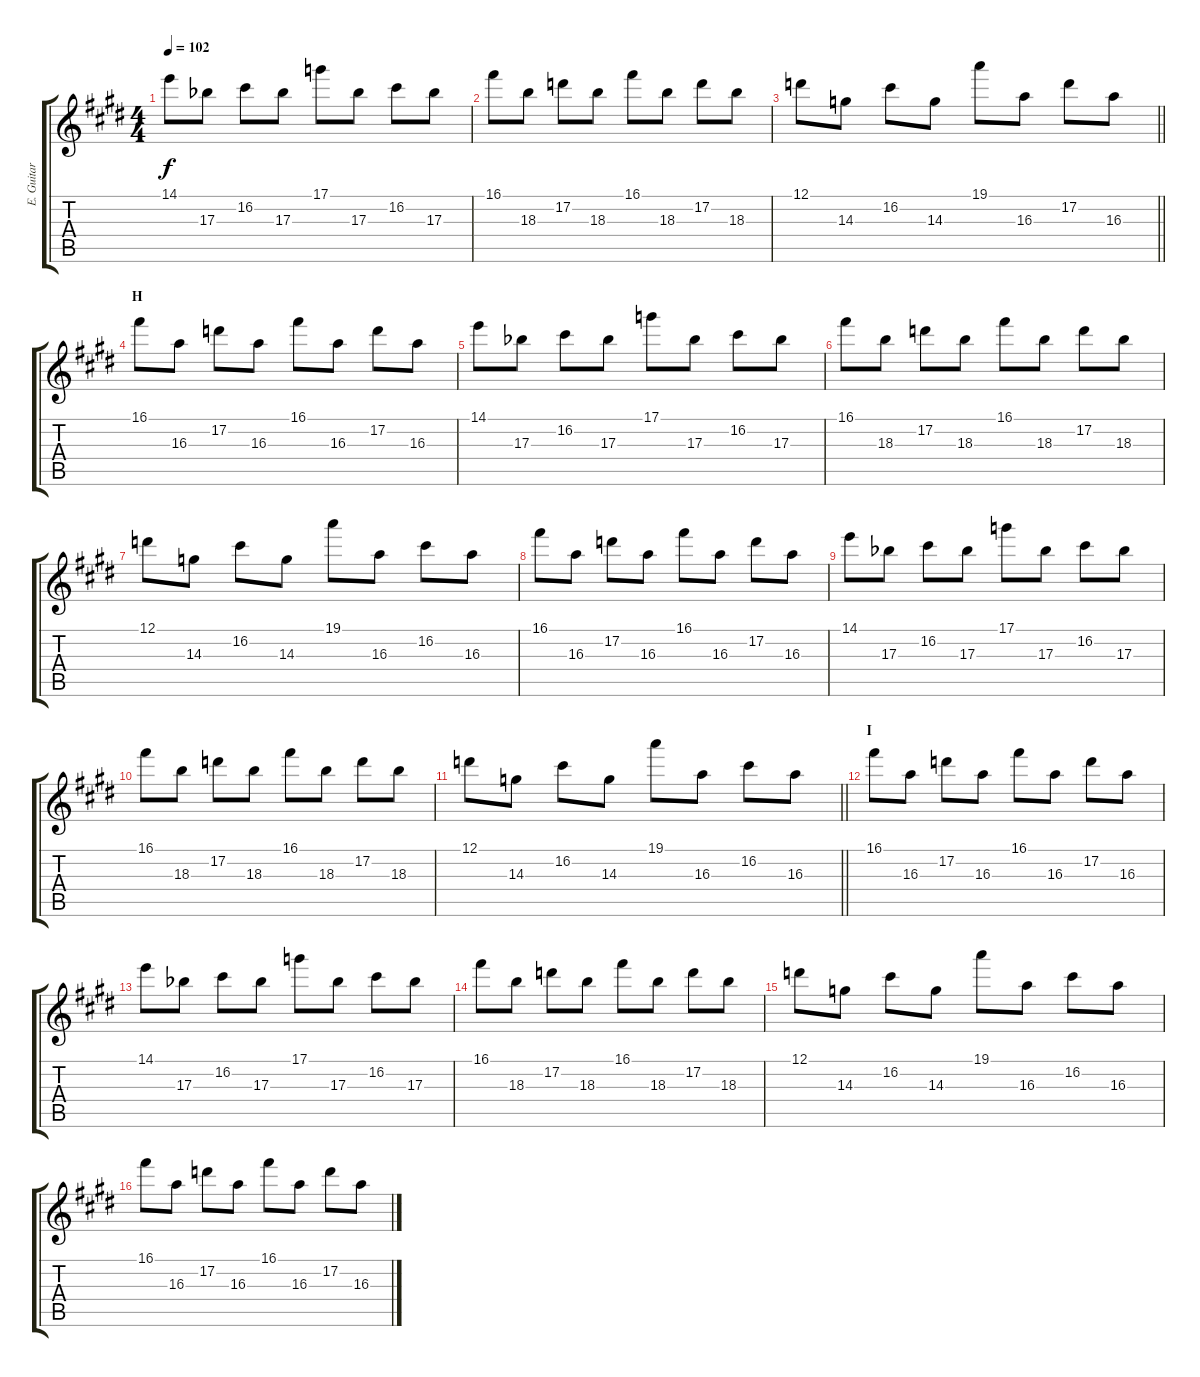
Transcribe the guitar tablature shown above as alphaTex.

\track ("E. Guitar I" "E. Guitar ") {instrument overdrivenguitar}
\staff {score tabs}
\tuning (D4 A3 F3 C3 G2 D2) {hide}
\ts (4 4)
\tempo 102
\clef g2
\ks e
14.1.8{dy f} 17.3{acc b}.8 16.2.8 17.3{acc b}.8 17.1.8 17.3{acc b}.8 16.2.8 17.3{acc b}.8 |
16.1.8 18.3.8 17.2.8 18.3.8 16.1.8 18.3.8 17.2.8 18.3.8 |
\barLineRight lightlight
12.1.8 14.3.8 16.2.8 14.3.8 19.1.8 16.3.8 17.2.8 16.3.8 |
\section ("" "H")
16.1.8 16.3.8 17.2.8 16.3.8 16.1.8 16.3.8 17.2.8 16.3.8 |
14.1.8 17.3{acc b}.8 16.2.8 17.3{acc b}.8 17.1.8 17.3{acc b}.8 16.2.8 17.3{acc b}.8 |
16.1.8 18.3.8 17.2.8 18.3.8 16.1.8 18.3.8 17.2.8 18.3.8 |
12.1.8 14.3.8 16.2.8 14.3.8 19.1.8 16.3.8 16.2.8 16.3.8 |
16.1.8 16.3.8 17.2.8 16.3.8 16.1.8 16.3.8 17.2.8 16.3.8 |
14.1.8 17.3{acc b}.8 16.2.8 17.3{acc b}.8 17.1.8 17.3{acc b}.8 16.2.8 17.3{acc b}.8 |
16.1.8 18.3.8 17.2.8 18.3.8 16.1.8 18.3.8 17.2.8 18.3.8 |
\barLineRight lightlight
12.1.8 14.3.8 16.2.8 14.3.8 19.1.8 16.3.8 16.2.8 16.3.8 |
\section ("" "I")
16.1.8 16.3.8 17.2.8 16.3.8 16.1.8 16.3.8 17.2.8 16.3.8 |
14.1.8 17.3{acc b}.8 16.2.8 17.3{acc b}.8 17.1.8 17.3{acc b}.8 16.2.8 17.3{acc b}.8 |
16.1.8 18.3.8 17.2.8 18.3.8 16.1.8 18.3.8 17.2.8 18.3.8 |
12.1.8 14.3.8 16.2.8 14.3.8 19.1.8 16.3.8 16.2.8 16.3.8 |
16.1.8 16.3.8 17.2.8 16.3.8 16.1.8 16.3.8 17.2.8 16.3.8
